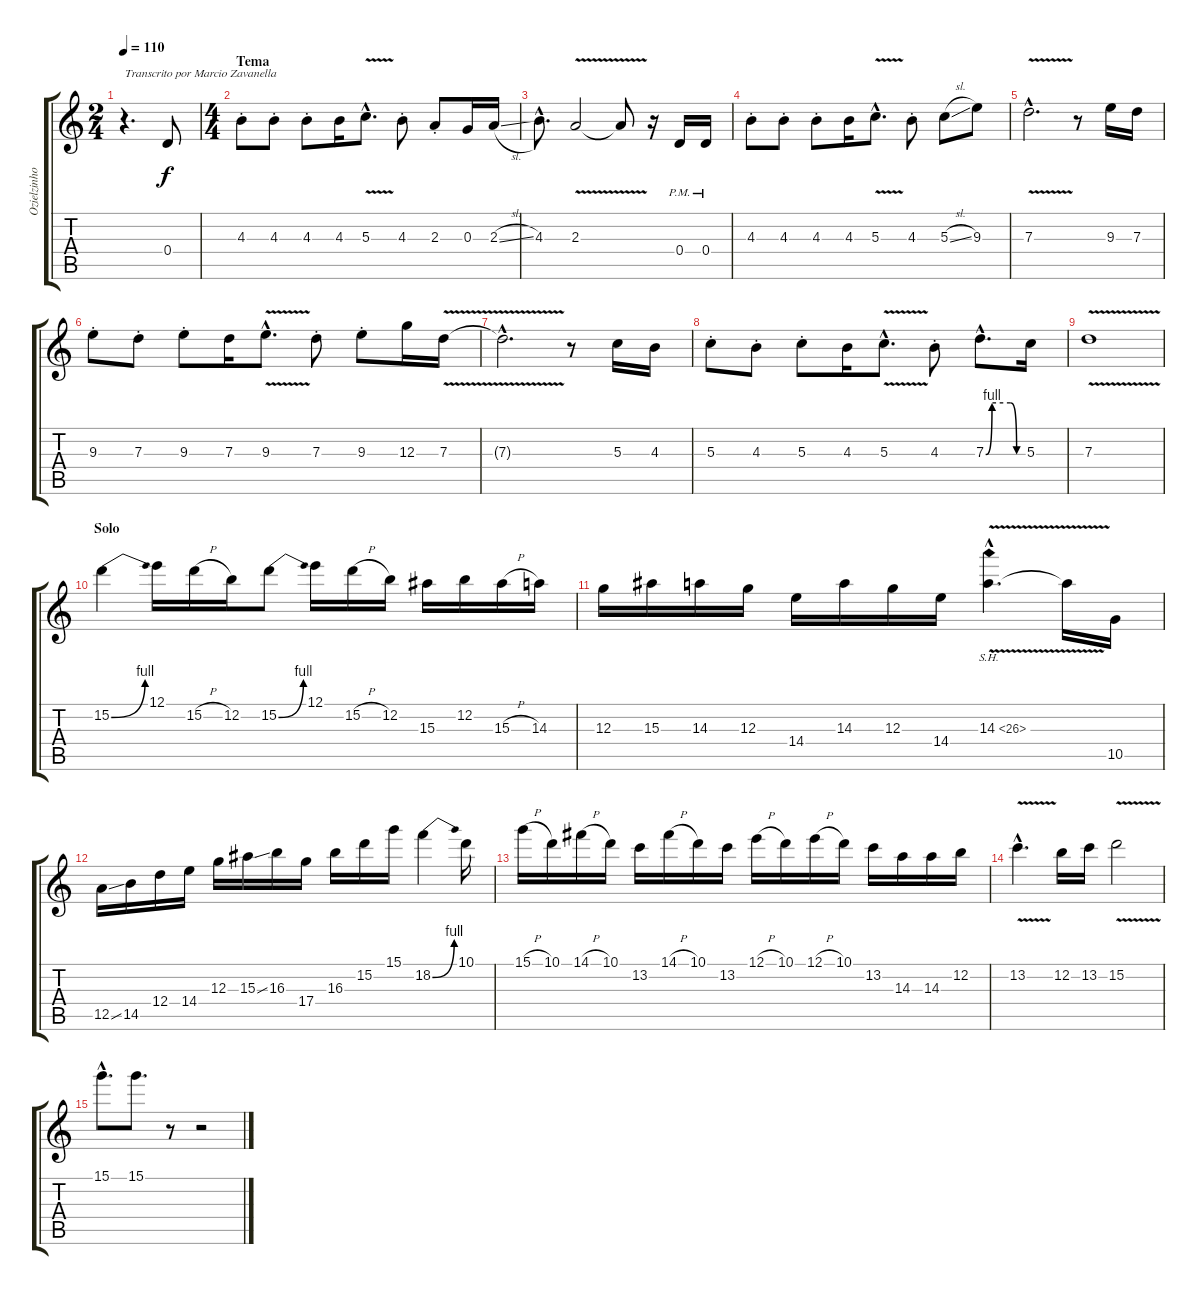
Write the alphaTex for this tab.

\track ("Ozielzinho" "Ozielzinho") {instrument overdrivenguitar}
\staff {score tabs}
\tuning (E4 B3 G3 D3 A2 E2) {hide}
\ts (2 4)
\tempo 110
\clef g2
\ks c
r.4{d txt "Transcrito por Marcio Zavanella" dy f instrument overdrivenguitar} 0.4.8 |
\ts (4 4)
\section ("" "Tema")
4.3{st}.8 4.3{st}.8 4.3{st}.8 4.3.16 5.3{v hac}.8{d} 4.3{st}.8 2.3{st}.8 0.3.16 2.3{sl}.16 |
4.3{hac}.8{d} 2.3{v}.2 2.3{t}.8 r.16 0.4{pm}.16 0.4{pm}.16 |
4.3{st}.8 4.3{st}.8 4.3{st}.8 4.3.16 5.3{v hac}.8{d} 4.3{st}.8 5.3{sl}.8 9.3.8 |
7.3{v hac}.2{d} r.8 9.3.16 7.3.16 |
9.3{st}.8 7.3{st}.8 9.3{st}.8 7.3.16 9.3{v hac}.8{d} 7.3{st}.8 9.3{st}.8 12.3.16 7.3{v}.16 |
7.3{hac t}.2{d} r.8 5.3.16 4.3.16 |
5.3{st}.8 4.3{st}.8 5.3{st}.8 4.3.16 5.3{v hac}.8{d} 4.3{st}.8 7.3{be (custom 0 0 10 4 40 4 50 0 60 0) hac}.8{d} 5.3.16 |
7.3{v}.1 |
\section ("" "Solo")
15.2{be (bend 0 0 60 4)}.4 12.1.16 15.2{h}.16 12.2.16 15.2{be (bend 0 0 60 4)}.8 12.1.16 15.2{h}.16 12.2.16 15.3.16 12.2.16 15.3{h}.16 14.3.16 |
12.3.16 15.3.16 14.3.16 12.3.16 14.4.16 14.3.16 12.3.16 14.4.16 14.3{sh 12 v hac}.4{d} 14.3{t}.16 10.5.16 |
12.5{ss}.16 14.5.16 12.4.16 14.4.16 12.3.16 15.3{ss}.16 16.3.16 17.4.16 16.3.16 15.2.16 15.1.16 18.2{be (bend 0 0 60 4)}.4 10.1.16 |
15.1{h}.16 10.1.16 14.1{h}.16 10.1.16 13.2.16 14.1{h}.16 10.1.16 13.2.16 12.1{h}.16 10.1.16 12.1{h}.16 10.1.16 13.2.16 14.3.16 14.3.16 12.2.16 |
13.2{v hac}.4{d} 12.2.16 13.2.16 15.2{v}.2 |
15.1{hac}.8{d} 15.1.8{d} r.8 r.2
